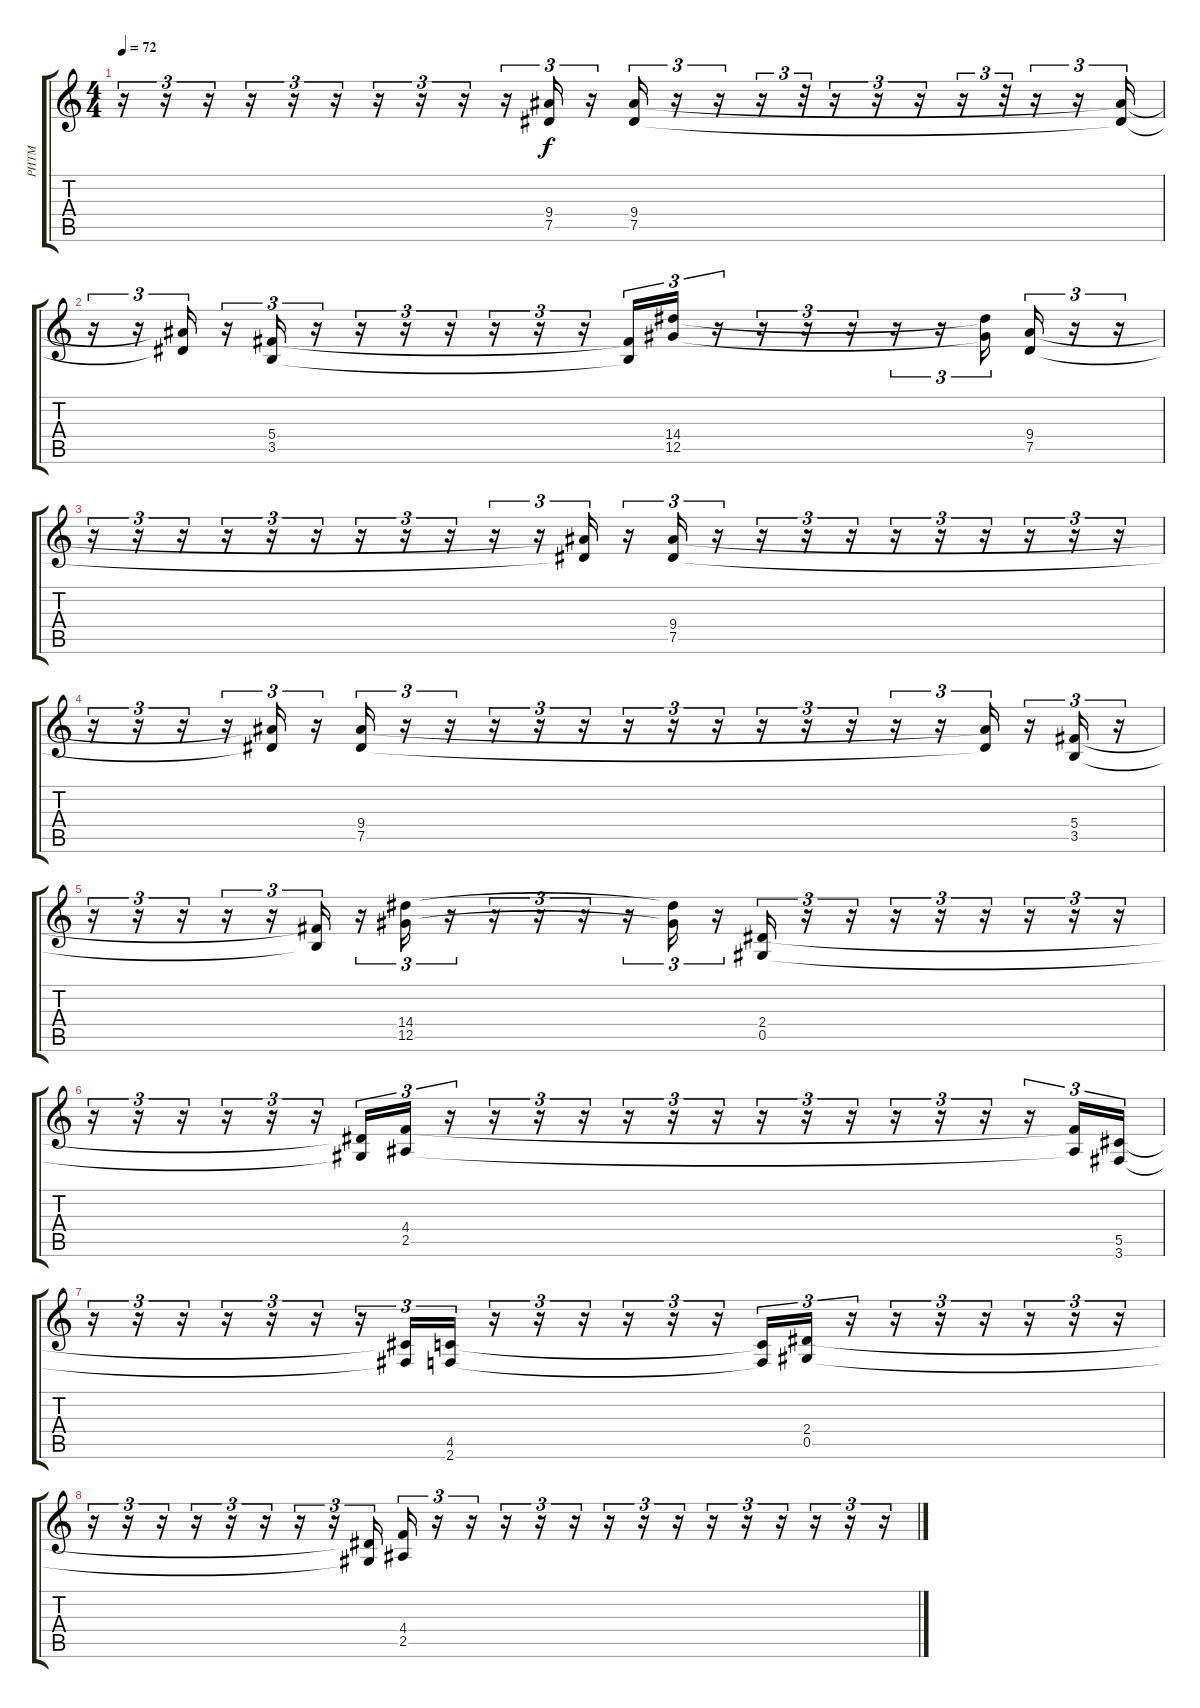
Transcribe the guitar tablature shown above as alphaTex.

\track ("РИТМ" "РИТМ") {instrument overdrivenguitar}
\staff {score tabs}
\tuning (Eb4 Bb3 Gb3 Db3 Ab2 Eb2) {hide}
\ts (4 4)
\tempo 72
\clef g2
\ks c
r.16{tu (3 2) dy f} r.16{tu (3 2)} r.16{tu (3 2)} r.16{tu (3 2)} r.16{tu (3 2)} r.16{tu (3 2)} r.16{tu (3 2)} r.16{tu (3 2)} r.16{tu (3 2)} r.16{tu (3 2)} (9.4{t} 7.5{t}).16{tu (3 2)} r.16{tu (3 2)} (9.4 7.5).16{tu (3 2)} r.16{tu (3 2)} r.16{tu (3 2)} r.16{tu (3 2)} r.32{tu (3 2)} r.16{tu (3 2)} r.16{tu (3 2)} r.16{tu (3 2)} r.16{tu (3 2)} r.32{tu (3 2)} r.16{tu (3 2)} r.16{tu (3 2)} (9.4{t} 7.5{t}).16{tu (3 2)} |
r.16{tu (3 2)} r.16{tu (3 2)} (9.4{t} 7.5{t}).16{tu (3 2)} r.16{tu (3 2)} (5.4 3.5).16{tu (3 2)} r.16{tu (3 2)} r.16{tu (3 2)} r.16{tu (3 2)} r.16{tu (3 2)} r.16{tu (3 2)} r.16{tu (3 2)} r.16{tu (3 2)} (5.4{t} 3.5{t}).16{tu (3 2)} (14.4 12.5).16{tu (3 2)} r.16{tu (3 2)} r.16{tu (3 2)} r.16{tu (3 2)} r.16{tu (3 2)} r.16{tu (3 2)} r.16{tu (3 2)} (14.4{t} 12.5{t}).16{tu (3 2)} (9.4 7.5).16{tu (3 2)} r.16{tu (3 2)} r.16{tu (3 2)} |
r.16{tu (3 2)} r.16{tu (3 2)} r.16{tu (3 2)} r.16{tu (3 2)} r.16{tu (3 2)} r.16{tu (3 2)} r.16{tu (3 2)} r.16{tu (3 2)} r.16{tu (3 2)} r.16{tu (3 2)} r.16{tu (3 2)} (9.4{t} 7.5{t}).16{tu (3 2)} r.16{tu (3 2)} (9.4 7.5).16{tu (3 2)} r.16{tu (3 2)} r.16{tu (3 2)} r.16{tu (3 2)} r.16{tu (3 2)} r.16{tu (3 2)} r.16{tu (3 2)} r.16{tu (3 2)} r.16{tu (3 2)} r.16{tu (3 2)} r.16{tu (3 2)} |
r.16{tu (3 2)} r.16{tu (3 2)} r.16{tu (3 2)} r.16{tu (3 2)} (9.4{t} 7.5{t}).16{tu (3 2)} r.16{tu (3 2)} (9.4 7.5).16{tu (3 2)} r.16{tu (3 2)} r.16{tu (3 2)} r.16{tu (3 2)} r.16{tu (3 2)} r.16{tu (3 2)} r.16{tu (3 2)} r.16{tu (3 2)} r.16{tu (3 2)} r.16{tu (3 2)} r.16{tu (3 2)} r.16{tu (3 2)} r.16{tu (3 2)} r.16{tu (3 2)} (9.4{t} 7.5{t}).16{tu (3 2)} r.16{tu (3 2)} (5.4 3.5).16{tu (3 2)} r.16{tu (3 2)} |
r.16{tu (3 2)} r.16{tu (3 2)} r.16{tu (3 2)} r.16{tu (3 2)} r.16{tu (3 2)} (5.4{t} 3.5{t}).16{tu (3 2)} r.16{tu (3 2)} (14.4 12.5).16{tu (3 2)} r.16{tu (3 2)} r.16{tu (3 2)} r.16{tu (3 2)} r.16{tu (3 2)} r.16{tu (3 2)} (14.4{t} 12.5{t}).16{tu (3 2)} r.16{tu (3 2)} (2.4 0.5).16{tu (3 2)} r.16{tu (3 2)} r.16{tu (3 2)} r.16{tu (3 2)} r.16{tu (3 2)} r.16{tu (3 2)} r.16{tu (3 2)} r.16{tu (3 2)} r.16{tu (3 2)} |
r.16{tu (3 2)} r.16{tu (3 2)} r.16{tu (3 2)} r.16{tu (3 2)} r.16{tu (3 2)} r.16{tu (3 2)} (2.4{t} 0.5{t}).16{tu (3 2)} (4.4 2.5).16{tu (3 2)} r.16{tu (3 2)} r.16{tu (3 2)} r.16{tu (3 2)} r.16{tu (3 2)} r.16{tu (3 2)} r.16{tu (3 2)} r.16{tu (3 2)} r.16{tu (3 2)} r.16{tu (3 2)} r.16{tu (3 2)} r.16{tu (3 2)} r.16{tu (3 2)} r.16{tu (3 2)} r.16{tu (3 2)} (4.4{t} 2.5{t}).16{tu (3 2)} (5.5 3.6).16{tu (3 2)} |
r.16{tu (3 2)} r.16{tu (3 2)} r.16{tu (3 2)} r.16{tu (3 2)} r.16{tu (3 2)} r.16{tu (3 2)} r.16{tu (3 2)} (5.5{t} 3.6{t}).16{tu (3 2)} (4.5 2.6).16{tu (3 2)} r.16{tu (3 2)} r.16{tu (3 2)} r.16{tu (3 2)} r.16{tu (3 2)} r.16{tu (3 2)} r.16{tu (3 2)} (4.5{t} 2.6{t}).16{tu (3 2)} (2.4 0.5).16{tu (3 2)} r.16{tu (3 2)} r.16{tu (3 2)} r.16{tu (3 2)} r.16{tu (3 2)} r.16{tu (3 2)} r.16{tu (3 2)} r.16{tu (3 2)} |
r.16{tu (3 2)} r.16{tu (3 2)} r.16{tu (3 2)} r.16{tu (3 2)} r.16{tu (3 2)} r.16{tu (3 2)} r.16{tu (3 2)} r.16{tu (3 2)} (2.4{t} 0.5{t}).16{tu (3 2)} (4.4 2.5).16{tu (3 2)} r.16{tu (3 2)} r.16{tu (3 2)} r.16{tu (3 2)} r.16{tu (3 2)} r.16{tu (3 2)} r.16{tu (3 2)} r.16{tu (3 2)} r.16{tu (3 2)} r.16{tu (3 2)} r.16{tu (3 2)} r.16{tu (3 2)} r.16{tu (3 2)} r.16{tu (3 2)} r.16{tu (3 2)}
